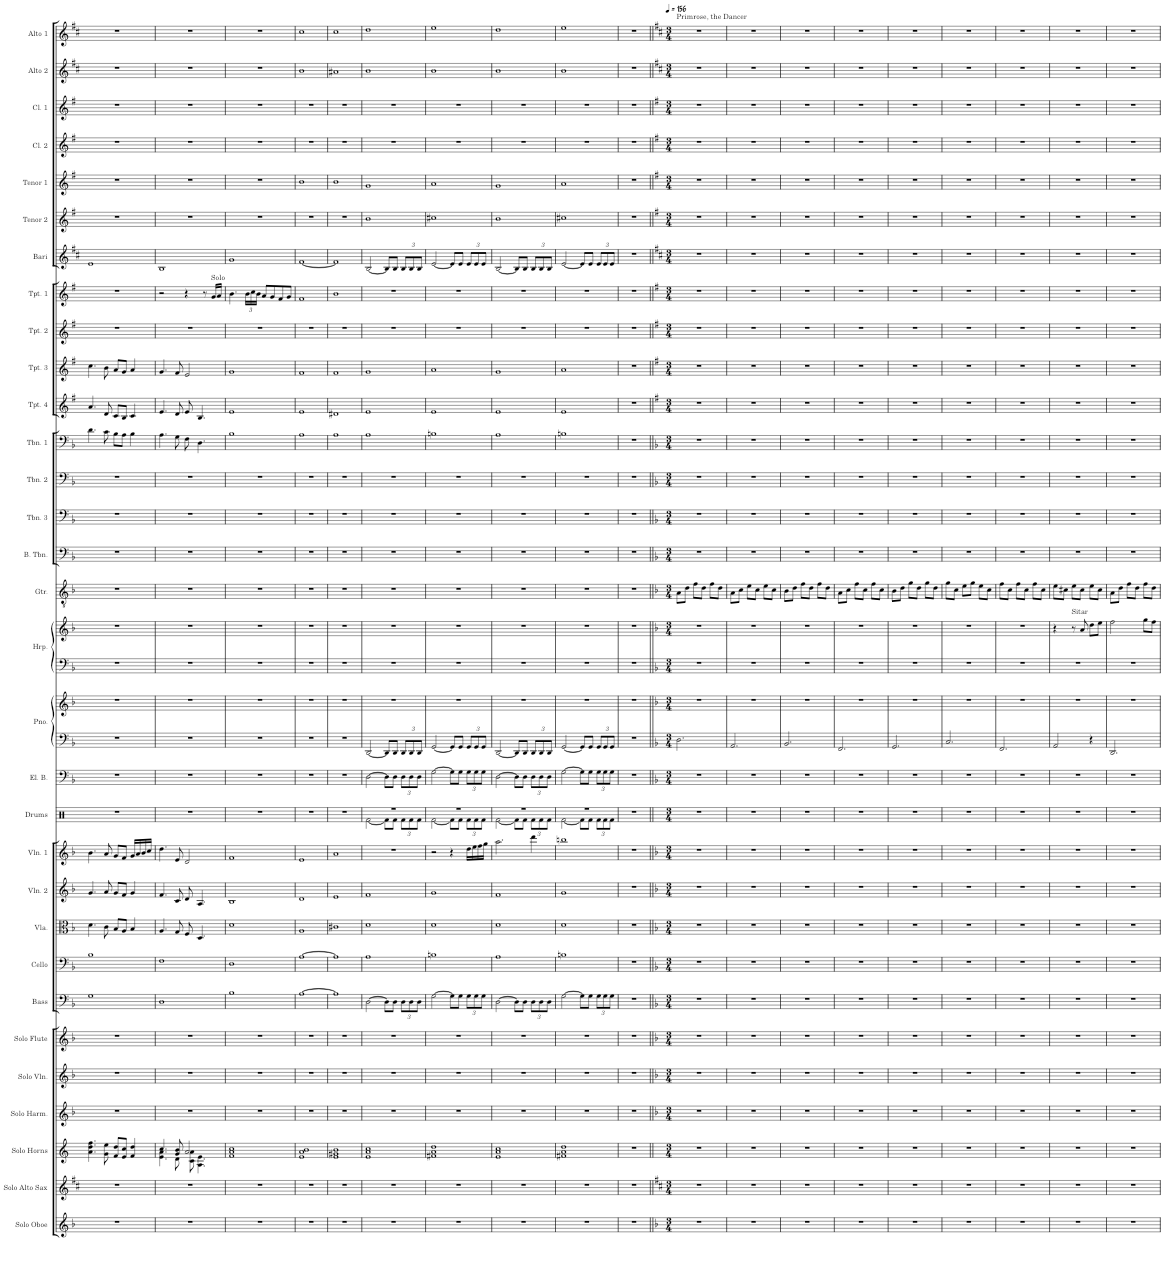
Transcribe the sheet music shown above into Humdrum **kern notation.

**kern	**kern	**kern	**kern	**kern	**kern	**kern	**kern	**kern	**kern	**kern	**kern	**kern	**kern	**kern	**kern	**kern	**kern	**kern	**kern	**kern	**kern	**kern	**kern	**kern	**kern	**kern	**kern	**kern	**kern	**kern	**kern	**kern
*part31	*part30	*part29	*part28	*part27	*part26	*part25	*part24	*part23	*part22	*part21	*part20	*part19	*part18	*part18	*part17	*part17	*part16	*part15	*part14	*part13	*part12	*part11	*part10	*part9	*part8	*part7	*part6	*part5	*part4	*part3	*part2	*part1
*staff33	*staff32	*staff31	*staff30	*staff29	*staff28	*staff27	*staff26	*staff25	*staff24	*staff23	*staff22	*staff21	*staff20	*staff19	*staff18	*staff17	*staff16	*staff15	*staff14	*staff13	*staff12	*staff11	*staff10	*staff9	*staff8	*staff7	*staff6	*staff5	*staff4	*staff3	*staff2	*staff1
*I"Solo Oboe (Therion)	*I"Solo Alto Saxophone (Alfyn)	*I"Solo F Horns (3) (Olberic)	*I"Solo Harmonica (Tressa)	*I"Solo Violin (Cyrus, Primrose)	*I"Solo Flute (Ophilia), Alto Flute (Therion)	*I"Bass	*I"Cello	*I"Viola	*I"Violin 2	*I"Violin 1	*I"Drums	*I"Electric Bass	*I"Piano (H'aanit)	*	*I"Harp (acc, Primrose)	*	*I"Guitar	*I"Bass Trombone	*I"Trombone 3	*I"Trombone 2	*I"Trombone 1	*I"Trumpet 4	*I"Trumpet 3	*I"Trumpet 2	*I"Trumpet 1	*I"Bari Sax	*I"Tenor Sax 2	*I"Tenor Sax 1	*I"Clarinet 2	*I"Clarinet 1	*I"Alto Sax 2	*I"Alto Sax 1
*I'Solo Oboe	*I'Solo Alto Sax	*I'Solo Horns	*I'Solo Harm.	*I'Solo Vln.	*I'Solo Flute	*I'Bass	*I'Cello	*I'Vla.	*I'Vln. 2	*I'Vln. 1	*I'Drums	*I'El. B.	*I'Pno.	*	*I'Hrp.	*	*I'Gtr.	*I'B. Tbn.	*I'Tbn. 3	*I'Tbn. 2	*I'Tbn. 1	*I'Tpt. 4	*I'Tpt. 3	*I'Tpt. 2	*I'Tpt. 1	*I'Bari	*I'Tenor 2	*I'Tenor 1	*I'Cl. 2	*I'Cl. 1	*I'Alto 2	*I'Alto 1
!!LO:PB:g=z
*clefG2	*clefG2	*clefG2	*clefG2	*clefG2	*clefG2	*clefF4	*clefF4	*clefC3	*clefG2	*clefG2	*clefX	*clefF4	*clefF4	*clefG2	*clefF4	*clefG2	*clefGv2	*clefF4	*clefF4	*clefF4	*clefF4	*clefG2	*clefG2	*clefG2	*clefG2	*clefG2	*clefG2	*clefG2	*clefG2	*clefG2	*clefG2	*clefG2
*	*Trd5c9	*Trd4c7	*	*	*	*Trd7c12	*	*	*	*	*	*Trd7c12	*	*	*	*	*	*	*	*	*	*Trd1c2	*Trd1c2	*Trd1c2	*Trd1c2	*Trd12c21	*Trd8c14	*Trd8c14	*Trd1c2	*Trd1c2	*Trd5c9	*Trd5c9
*k[b-]	*k[f#c#]	*k[]	*k[b-]	*k[b-]	*k[b-]	*k[b-]	*k[b-]	*k[b-]	*k[b-]	*k[b-]	*k[]	*k[b-]	*k[b-]	*k[b-]	*k[b-]	*k[b-]	*k[b-]	*k[b-]	*k[b-]	*k[b-]	*k[b-]	*k[f#]	*k[f#]	*k[f#]	*k[f#]	*k[f#c#]	*k[f#]	*k[f#]	*k[f#]	*k[f#]	*k[f#c#]	*k[f#c#]
*M4/4	*M4/4	*M4/4	*M4/4	*M4/4	*M4/4	*M4/4	*M4/4	*M4/4	*M4/4	*M4/4	*M4/4	*M4/4	*M4/4	*M4/4	*M4/4	*M4/4	*M4/4	*M4/4	*M4/4	*M4/4	*M4/4	*M4/4	*M4/4	*M4/4	*M4/4	*M4/4	*M4/4	*M4/4	*M4/4	*M4/4	*M4/4	*M4/4
=191	=191	=191	=191	=191	=191	=191	=191	=191	=191	=191	=191	=191	=191	=191	=191	=191	=191	=191	=191	=191	=191	=191	=191	=191	=191	=191	=191	=191	=191	=191	=191	=191
1r	1r	4.a\ 4.dd\ 4.ff\	1r	1r	1r	1G	1B-	4.d\	4.g/	4.b-\	1r	1r	1r	1r	1r	1r	1r	1r	1r	1r	4.d\	4.a/	4.cc\	1r	1r	1e	1r	1r	1r	1r	1r	1r
.	.	8g\ 8ee\	.	.	.	.	.	8c\	8a/	8a/	.	.	.	.	.	.	.	.	.	.	8c\	8d/	8b\	.	.	.	.	.	.	.	.	.
.	.	8f/ 8dd/L	.	.	.	.	.	8B-/L	8g/L	8g/L	.	.	.	.	.	.	.	.	.	.	8B-\L	8c/L	8a/L	.	.	.	.	.	.	.	.	.
.	.	8e/ 8cc/J	.	.	.	.	.	8A/J	8f/J	8f/J	.	.	.	.	.	.	.	.	.	.	8A\J	8B/J	8g/J	.	.	.	.	.	.	.	.	.
.	.	4f/ 4dd/	.	.	.	.	.	4B-/	4g/	16g/LL	.	.	.	.	.	.	.	.	.	.	4B-\	4c/	4a/	.	.	.	.	.	.	.	.	.
.	.	.	.	.	.	.	.	.	.	16a/	.	.	.	.	.	.	.	.	.	.	.	.	.	.	.	.	.	.	.	.	.	.
.	.	.	.	.	.	.	.	.	.	16b-/	.	.	.	.	.	.	.	.	.	.	.	.	.	.	.	.	.	.	.	.	.	.
.	.	.	.	.	.	.	.	.	.	16cc/JJ	.	.	.	.	.	.	.	.	.	.	.	.	.	.	.	.	.	.	.	.	.	.
=192	=192	=192	=192	=192	=192	=192	=192	=192	=192	=192	=192	=192	=192	=192	=192	=192	=192	=192	=192	=192	=192	=192	=192	=192	=192	=192	=192	=192	=192	=192	=192	=192
*	*	*^	*	*	*	*	*	*	*	*	*	*	*	*	*	*	*	*	*	*	*	*	*	*	*	*	*	*	*	*	*	*
1r	1r	4.cc/	4.e\ 4.a\	1r	1r	1r	1D	1F	4.A/	4.f/	4.dd\	1r	1r	1r	1r	1r	1r	1r	1r	1r	1r	4.A\	4.e/	4.g/	1r	2r	1B	1r	1r	1r	1r	1r	1r
.	.	8g/ 8b/	8d\	.	.	.	.	.	8G/	8c/	8e/	.	.	.	.	.	.	.	.	.	.	8G\	8d/	8f#/	.	.	.	.	.	.	.	.	.
.	.	2a/	8c\ 8a\	.	.	.	.	.	8F/	8d/	2d/	.	.	.	.	.	.	.	.	.	.	8F\	8e/	2e/	.	4r	.	.	.	.	.	.	.
.	.	.	4.A\ 4.e\	.	.	.	.	.	4.D/	4.A/	.	.	.	.	.	.	.	.	.	.	.	4.D\	4.B/	.	.	.	.	.	.	.	.	.	.
.	.	.	.	.	.	.	.	.	.	.	.	.	.	.	.	.	.	.	.	.	.	.	.	.	.	8r	.	.	.	.	.	.	.
!	!	!	!	!	!	!	!	!	!	!	!	!	!	!	!	!	!	!	!	!	!	!	!	!	!	!LO:TX:a:t=Solo	!	!	!	!	!	!	!
.	.	.	.	.	.	.	.	.	.	.	.	.	.	.	.	.	.	.	.	.	.	.	.	.	.	16g/LL	.	.	.	.	.	.	.
.	.	.	.	.	.	.	.	.	.	.	.	.	.	.	.	.	.	.	.	.	.	.	.	.	.	16a/JJ	.	.	.	.	.	.	.
*	*	*v	*v	*	*	*	*	*	*	*	*	*	*	*	*	*	*	*	*	*	*	*	*	*	*	*	*	*	*	*	*	*	*
=193	=193	=193	=193	=193	=193	=193	=193	=193	=193	=193	=193	=193	=193	=193	=193	=193	=193	=193	=193	=193	=193	=193	=193	=193	=193	=193	=193	=193	=193	=193	=193	=193
1r	1r	1f 1a 1cc	1r	1r	1r	1B-	1D	1d	1B-	1f	1r	1r	1r	1r	1r	1r	1r	1r	1r	1r	1B-	1e	1g	1r	4.b\	1g	1r	1r	1r	1r	1r	1r
*	*	*	*	*	*	*	*	*	*	*	*	*	*	*	*	*	*	*	*	*	*	*	*	*	*Xbrackettup	*	*	*	*	*	*	*
.	.	.	.	.	.	.	.	.	.	.	.	.	.	.	.	.	.	.	.	.	.	.	.	.	24b\LL	.	.	.	.	.	.	.
.	.	.	.	.	.	.	.	.	.	.	.	.	.	.	.	.	.	.	.	.	.	.	.	.	24cc\	.	.	.	.	.	.	.
.	.	.	.	.	.	.	.	.	.	.	.	.	.	.	.	.	.	.	.	.	.	.	.	.	24b\JJ	.	.	.	.	.	.	.
.	.	.	.	.	.	.	.	.	.	.	.	.	.	.	.	.	.	.	.	.	.	.	.	.	8a/L	.	.	.	.	.	.	.
.	.	.	.	.	.	.	.	.	.	.	.	.	.	.	.	.	.	.	.	.	.	.	.	.	8g/	.	.	.	.	.	.	.
.	.	.	.	.	.	.	.	.	.	.	.	.	.	.	.	.	.	.	.	.	.	.	.	.	8f#/	.	.	.	.	.	.	.
.	.	.	.	.	.	.	.	.	.	.	.	.	.	.	.	.	.	.	.	.	.	.	.	.	8g/J	.	.	.	.	.	.	.
=194	=194	=194	=194	=194	=194	=194	=194	=194	=194	=194	=194	=194	=194	=194	=194	=194	=194	=194	=194	=194	=194	=194	=194	=194	=194	=194	=194	=194	=194	=194	=194	=194
1r	1r	1e 1a 1b	1r	1r	1r	[1A	[1A	1A	1d	1e	1r	1r	1r	1r	1r	1r	1r	1r	1r	1r	1A	1e	1f#	1r	1f#	[1f#	1r	1b	1r	1r	1b	1cc#
=195	=195	=195	=195	=195	=195	=195	=195	=195	=195	=195	=195	=195	=195	=195	=195	=195	=195	=195	=195	=195	=195	=195	=195	=195	=195	=195	=195	=195	=195	=195	=195	=195
1r	1r	1e 1g#X 1b	1r	1r	1r	1A]	1A]	1c#X	1e	1a	1r	1r	1r	1r	1r	1r	1r	1r	1r	1r	1A	1d#X	1f#	1r	1b	1f#]	1r	1b	1r	1r	1a#X	1cc#
=196	=196	=196	=196	=196	=196	=196	=196	=196	=196	=196	=196	=196	=196	=196	=196	=196	=196	=196	=196	=196	=196	=196	=196	=196	=196	=196	=196	=196	=196	=196	=196	=196
*	*	*	*	*	*	*	*	*	*	*	*^	*	*	*	*	*	*	*	*	*	*	*	*	*	*	*	*	*	*	*	*	*
1r	1r	1e 1a 1cc	1r	1r	1r	[2D\	1A	1d	1f	1r	1r	[2Rf\	[2D\	[2DD/	1r	1r	1r	1r	1r	1r	1r	1A	1e	1g	1r	1r	[2B/	1b	1g	1r	1r	1b	1dd
.	.	.	.	.	.	8D\L]	.	.	.	.	.	8Rf\L]	8D\L]	8DD/L]	.	.	.	.	.	.	.	.	.	.	.	.	8B/L]	.	.	.	.	.	.
.	.	.	.	.	.	8D\J	.	.	.	.	.	8Rf\J	8D\J	8DD/J	.	.	.	.	.	.	.	.	.	.	.	.	8B/J	.	.	.	.	.	.
*	*	*	*	*	*	*Xbrackettup	*	*	*	*	*	*Xbrackettup	*Xbrackettup	*Xbrackettup	*	*	*	*	*	*	*	*	*	*	*	*	*Xbrackettup	*	*	*	*	*	*
.	.	.	.	.	.	12D\L	.	.	.	.	.	12Rf\L	12D\L	12DD/L	.	.	.	.	.	.	.	.	.	.	.	.	12B/L	.	.	.	.	.	.
.	.	.	.	.	.	12D\	.	.	.	.	.	12Rf\	12D\	12DD/	.	.	.	.	.	.	.	.	.	.	.	.	12B/	.	.	.	.	.	.
.	.	.	.	.	.	12D\J	.	.	.	.	.	12Rf\J	12D\J	12DD/J	.	.	.	.	.	.	.	.	.	.	.	.	12B/J	.	.	.	.	.	.
=197	=197	=197	=197	=197	=197	=197	=197	=197	=197	=197	=197	=197	=197	=197	=197	=197	=197	=197	=197	=197	=197	=197	=197	=197	=197	=197	=197	=197	=197	=197	=197	=197	=197
1r	1r	1f#X 1a 1dd	1r	1r	1r	[2G\	1Bn	1d	1g	2r	1r	[2Rf\	[2G\	[2GG/	1r	1r	1r	1r	1r	1r	1r	1Bn	1e	1a	1r	1r	[2e/	1cc#X	1a	1r	1r	1b	1ee
.	.	.	.	.	.	8G\L]	.	.	.	4r	.	8Rf\L]	8G\L]	8GG/L]	.	.	.	.	.	.	.	.	.	.	.	.	8e/L]	.	.	.	.	.	.
.	.	.	.	.	.	8G\J	.	.	.	.	.	8Rf\J	8G\J	8GG/J	.	.	.	.	.	.	.	.	.	.	.	.	8e/J	.	.	.	.	.	.
.	.	.	.	.	.	12G\L	.	.	.	16dd\LL	.	12Rf\L	12G\L	12GG/L	.	.	.	.	.	.	.	.	.	.	.	.	12e/L	.	.	.	.	.	.
.	.	.	.	.	.	.	.	.	.	16ee\	.	.	.	.	.	.	.	.	.	.	.	.	.	.	.	.	.	.	.	.	.	.	.
.	.	.	.	.	.	12G\	.	.	.	.	.	12Rf\	12G\	12GG/	.	.	.	.	.	.	.	.	.	.	.	.	12e/	.	.	.	.	.	.
.	.	.	.	.	.	.	.	.	.	16ff\	.	.	.	.	.	.	.	.	.	.	.	.	.	.	.	.	.	.	.	.	.	.	.
.	.	.	.	.	.	12G\J	.	.	.	.	.	12Rf\J	12G\J	12GG/J	.	.	.	.	.	.	.	.	.	.	.	.	12e/J	.	.	.	.	.	.
.	.	.	.	.	.	.	.	.	.	16gg\JJ	.	.	.	.	.	.	.	.	.	.	.	.	.	.	.	.	.	.	.	.	.	.	.
=198	=198	=198	=198	=198	=198	=198	=198	=198	=198	=198	=198	=198	=198	=198	=198	=198	=198	=198	=198	=198	=198	=198	=198	=198	=198	=198	=198	=198	=198	=198	=198	=198	=198
1r	1r	1e 1a 1cc	1r	1r	1r	[2D\	1A	1d	1f	2.aa\	1r	[2Rf\	[2D\	[2DD/	1r	1r	1r	1r	1r	1r	1r	1A	1e	1g	1r	1r	[2B/	1b	1g	1r	1r	1b	1dd
.	.	.	.	.	.	8D\L]	.	.	.	.	.	8Rf\L]	8D\L]	8DD/L]	.	.	.	.	.	.	.	.	.	.	.	.	8B/L]	.	.	.	.	.	.
.	.	.	.	.	.	8D\J	.	.	.	.	.	8Rf\J	8D\J	8DD/J	.	.	.	.	.	.	.	.	.	.	.	.	8B/J	.	.	.	.	.	.
.	.	.	.	.	.	12D\L	.	.	.	4ddd\	.	12Rf\L	12D\L	12DD/L	.	.	.	.	.	.	.	.	.	.	.	.	12B/L	.	.	.	.	.	.
.	.	.	.	.	.	12D\	.	.	.	.	.	12Rf\	12D\	12DD/	.	.	.	.	.	.	.	.	.	.	.	.	12B/	.	.	.	.	.	.
.	.	.	.	.	.	12D\J	.	.	.	.	.	12Rf\J	12D\J	12DD/J	.	.	.	.	.	.	.	.	.	.	.	.	12B/J	.	.	.	.	.	.
=199	=199	=199	=199	=199	=199	=199	=199	=199	=199	=199	=199	=199	=199	=199	=199	=199	=199	=199	=199	=199	=199	=199	=199	=199	=199	=199	=199	=199	=199	=199	=199	=199	=199
1r	1r	1f#X 1a 1dd	1r	1r	1r	[2G\	1Bn	1d	1g	1bbn	1r	[2Rf\	[2G\	[2GG/	1r	1r	1r	1r	1r	1r	1r	1Bn	1e	1a	1r	1r	[2e/	1cc#X	1a	1r	1r	1b	1ee
.	.	.	.	.	.	8G\L]	.	.	.	.	.	8Rf\L]	8G\L]	8GG/L]	.	.	.	.	.	.	.	.	.	.	.	.	8e/L]	.	.	.	.	.	.
.	.	.	.	.	.	8G\J	.	.	.	.	.	8Rf\J	8G\J	8GG/J	.	.	.	.	.	.	.	.	.	.	.	.	8e/J	.	.	.	.	.	.
.	.	.	.	.	.	12G\L	.	.	.	.	.	12Rf\L	12G\L	12GG/L	.	.	.	.	.	.	.	.	.	.	.	.	12e/L	.	.	.	.	.	.
.	.	.	.	.	.	12G\	.	.	.	.	.	12Rf\	12G\	12GG/	.	.	.	.	.	.	.	.	.	.	.	.	12e/	.	.	.	.	.	.
.	.	.	.	.	.	12G\J	.	.	.	.	.	12Rf\J	12G\J	12GG/J	.	.	.	.	.	.	.	.	.	.	.	.	12e/J	.	.	.	.	.	.
*	*	*	*	*	*	*	*	*	*	*	*v	*v	*	*	*	*	*	*	*	*	*	*	*	*	*	*	*	*	*	*	*	*	*
=200	=200	=200	=200	=200	=200	=200	=200	=200	=200	=200	=200	=200	=200	=200	=200	=200	=200	=200	=200	=200	=200	=200	=200	=200	=200	=200	=200	=200	=200	=200	=200	=200
1r	1r	1r	1r	1r	1r	1r	1r	1r	1r	1r	1r	1r	1r	1r	1r	1r	1r	1r	1r	1r	1r	1r	1r	1r	1r	1r	1r	1r	1r	1r	1r	1r
=201||	=201||	=201||	=201||	=201||	=201||	=201||	=201||	=201||	=201||	=201||	=201||	=201||	=201||	=201||	=201||	=201||	=201||	=201||	=201||	=201||	=201||	=201||	=201||	=201||	=201||	=201||	=201||	=201||	=201||	=201||	=201||	=201||
*k[b-]	*k[f#c#]	*k[]	*k[b-]	*k[b-]	*k[b-]	*k[b-]	*k[b-]	*k[b-]	*k[b-]	*k[b-]	*	*k[b-]	*k[b-]	*k[b-]	*k[b-]	*k[b-]	*k[b-]	*k[b-]	*k[b-]	*k[b-]	*k[b-]	*k[f#]	*k[f#]	*k[f#]	*k[f#]	*k[f#c#]	*k[f#]	*k[f#]	*k[f#]	*k[f#]	*k[f#c#]	*k[f#c#]
*M3/4	*M3/4	*M3/4	*M3/4	*M3/4	*M3/4	*M3/4	*M3/4	*M3/4	*M3/4	*M3/4	*M3/4	*M3/4	*M3/4	*M3/4	*M3/4	*M3/4	*M3/4	*M3/4	*M3/4	*M3/4	*M3/4	*M3/4	*M3/4	*M3/4	*M3/4	*M3/4	*M3/4	*M3/4	*M3/4	*M3/4	*M3/4	*M3/4
*	*	*	*	*	*	*	*	*	*	*	*	*	*	*	*	*	*	*	*	*	*	*	*	*	*	*	*	*	*	*	*	*MM156
!	!	!	!	!	!	!	!	!	!	!	!	!	!	!	!	!	!	!	!	!	!	!	!	!	!	!	!	!	!	!	!	!LO:TX:a:t=Primrose, the Dancer
2.r	2.r	2.r	2.r	2.r	2.r	2.r	2.r	2.r	2.r	2.r	2.r	2.r	2.D\	2.r	2.r	2.r	8A\L	2.r	2.r	2.r	2.r	2.r	2.r	2.r	2.r	2.r	2.r	2.r	2.r	2.r	2.r	2.r
.	.	.	.	.	.	.	.	.	.	.	.	.	.	.	.	.	8d\J	.	.	.	.	.	.	.	.	.	.	.	.	.	.	.
.	.	.	.	.	.	.	.	.	.	.	.	.	.	.	.	.	8f\L	.	.	.	.	.	.	.	.	.	.	.	.	.	.	.
.	.	.	.	.	.	.	.	.	.	.	.	.	.	.	.	.	8d\J	.	.	.	.	.	.	.	.	.	.	.	.	.	.	.
.	.	.	.	.	.	.	.	.	.	.	.	.	.	.	.	.	8f\L	.	.	.	.	.	.	.	.	.	.	.	.	.	.	.
.	.	.	.	.	.	.	.	.	.	.	.	.	.	.	.	.	8d\J	.	.	.	.	.	.	.	.	.	.	.	.	.	.	.
=202	=202	=202	=202	=202	=202	=202	=202	=202	=202	=202	=202	=202	=202	=202	=202	=202	=202	=202	=202	=202	=202	=202	=202	=202	=202	=202	=202	=202	=202	=202	=202	=202
2.r	2.r	2.r	2.r	2.r	2.r	2.r	2.r	2.r	2.r	2.r	2.r	2.r	2.AA/	2.r	2.r	2.r	8A\L	2.r	2.r	2.r	2.r	2.r	2.r	2.r	2.r	2.r	2.r	2.r	2.r	2.r	2.r	2.r
.	.	.	.	.	.	.	.	.	.	.	.	.	.	.	.	.	8c\J	.	.	.	.	.	.	.	.	.	.	.	.	.	.	.
.	.	.	.	.	.	.	.	.	.	.	.	.	.	.	.	.	8e\L	.	.	.	.	.	.	.	.	.	.	.	.	.	.	.
.	.	.	.	.	.	.	.	.	.	.	.	.	.	.	.	.	8c\J	.	.	.	.	.	.	.	.	.	.	.	.	.	.	.
.	.	.	.	.	.	.	.	.	.	.	.	.	.	.	.	.	8e\L	.	.	.	.	.	.	.	.	.	.	.	.	.	.	.
.	.	.	.	.	.	.	.	.	.	.	.	.	.	.	.	.	8c\J	.	.	.	.	.	.	.	.	.	.	.	.	.	.	.
=203	=203	=203	=203	=203	=203	=203	=203	=203	=203	=203	=203	=203	=203	=203	=203	=203	=203	=203	=203	=203	=203	=203	=203	=203	=203	=203	=203	=203	=203	=203	=203	=203
2.r	2.r	2.r	2.r	2.r	2.r	2.r	2.r	2.r	2.r	2.r	2.r	2.r	2.BB-/	2.r	2.r	2.r	8B-\L	2.r	2.r	2.r	2.r	2.r	2.r	2.r	2.r	2.r	2.r	2.r	2.r	2.r	2.r	2.r
.	.	.	.	.	.	.	.	.	.	.	.	.	.	.	.	.	8d\J	.	.	.	.	.	.	.	.	.	.	.	.	.	.	.
.	.	.	.	.	.	.	.	.	.	.	.	.	.	.	.	.	8f\L	.	.	.	.	.	.	.	.	.	.	.	.	.	.	.
.	.	.	.	.	.	.	.	.	.	.	.	.	.	.	.	.	8d\J	.	.	.	.	.	.	.	.	.	.	.	.	.	.	.
.	.	.	.	.	.	.	.	.	.	.	.	.	.	.	.	.	8f\L	.	.	.	.	.	.	.	.	.	.	.	.	.	.	.
.	.	.	.	.	.	.	.	.	.	.	.	.	.	.	.	.	8d\J	.	.	.	.	.	.	.	.	.	.	.	.	.	.	.
=204	=204	=204	=204	=204	=204	=204	=204	=204	=204	=204	=204	=204	=204	=204	=204	=204	=204	=204	=204	=204	=204	=204	=204	=204	=204	=204	=204	=204	=204	=204	=204	=204
2.r	2.r	2.r	2.r	2.r	2.r	2.r	2.r	2.r	2.r	2.r	2.r	2.r	2.FF/	2.r	2.r	2.r	8A\L	2.r	2.r	2.r	2.r	2.r	2.r	2.r	2.r	2.r	2.r	2.r	2.r	2.r	2.r	2.r
.	.	.	.	.	.	.	.	.	.	.	.	.	.	.	.	.	8c\J	.	.	.	.	.	.	.	.	.	.	.	.	.	.	.
.	.	.	.	.	.	.	.	.	.	.	.	.	.	.	.	.	8f\L	.	.	.	.	.	.	.	.	.	.	.	.	.	.	.
.	.	.	.	.	.	.	.	.	.	.	.	.	.	.	.	.	8c\J	.	.	.	.	.	.	.	.	.	.	.	.	.	.	.
.	.	.	.	.	.	.	.	.	.	.	.	.	.	.	.	.	8f\L	.	.	.	.	.	.	.	.	.	.	.	.	.	.	.
.	.	.	.	.	.	.	.	.	.	.	.	.	.	.	.	.	8c\J	.	.	.	.	.	.	.	.	.	.	.	.	.	.	.
=205	=205	=205	=205	=205	=205	=205	=205	=205	=205	=205	=205	=205	=205	=205	=205	=205	=205	=205	=205	=205	=205	=205	=205	=205	=205	=205	=205	=205	=205	=205	=205	=205
2.r	2.r	2.r	2.r	2.r	2.r	2.r	2.r	2.r	2.r	2.r	2.r	2.r	2.GG/	2.r	2.r	2.r	8B-\L	2.r	2.r	2.r	2.r	2.r	2.r	2.r	2.r	2.r	2.r	2.r	2.r	2.r	2.r	2.r
.	.	.	.	.	.	.	.	.	.	.	.	.	.	.	.	.	8d\J	.	.	.	.	.	.	.	.	.	.	.	.	.	.	.
.	.	.	.	.	.	.	.	.	.	.	.	.	.	.	.	.	8g\L	.	.	.	.	.	.	.	.	.	.	.	.	.	.	.
.	.	.	.	.	.	.	.	.	.	.	.	.	.	.	.	.	8d\J	.	.	.	.	.	.	.	.	.	.	.	.	.	.	.
.	.	.	.	.	.	.	.	.	.	.	.	.	.	.	.	.	8g\L	.	.	.	.	.	.	.	.	.	.	.	.	.	.	.
.	.	.	.	.	.	.	.	.	.	.	.	.	.	.	.	.	8d\J	.	.	.	.	.	.	.	.	.	.	.	.	.	.	.
=206	=206	=206	=206	=206	=206	=206	=206	=206	=206	=206	=206	=206	=206	=206	=206	=206	=206	=206	=206	=206	=206	=206	=206	=206	=206	=206	=206	=206	=206	=206	=206	=206
2.r	2.r	2.r	2.r	2.r	2.r	2.r	2.r	2.r	2.r	2.r	2.r	2.r	2.C/	2.r	2.r	2.r	8g\L	2.r	2.r	2.r	2.r	2.r	2.r	2.r	2.r	2.r	2.r	2.r	2.r	2.r	2.r	2.r
.	.	.	.	.	.	.	.	.	.	.	.	.	.	.	.	.	8c\J	.	.	.	.	.	.	.	.	.	.	.	.	.	.	.
.	.	.	.	.	.	.	.	.	.	.	.	.	.	.	.	.	8e\L	.	.	.	.	.	.	.	.	.	.	.	.	.	.	.
.	.	.	.	.	.	.	.	.	.	.	.	.	.	.	.	.	8g\J	.	.	.	.	.	.	.	.	.	.	.	.	.	.	.
.	.	.	.	.	.	.	.	.	.	.	.	.	.	.	.	.	8e\L	.	.	.	.	.	.	.	.	.	.	.	.	.	.	.
.	.	.	.	.	.	.	.	.	.	.	.	.	.	.	.	.	8c\J	.	.	.	.	.	.	.	.	.	.	.	.	.	.	.
=207	=207	=207	=207	=207	=207	=207	=207	=207	=207	=207	=207	=207	=207	=207	=207	=207	=207	=207	=207	=207	=207	=207	=207	=207	=207	=207	=207	=207	=207	=207	=207	=207
2.r	2.r	2.r	2.r	2.r	2.r	2.r	2.r	2.r	2.r	2.r	2.r	2.r	2.FF/	2.r	2.r	2.r	8f\L	2.r	2.r	2.r	2.r	2.r	2.r	2.r	2.r	2.r	2.r	2.r	2.r	2.r	2.r	2.r
.	.	.	.	.	.	.	.	.	.	.	.	.	.	.	.	.	8c\J	.	.	.	.	.	.	.	.	.	.	.	.	.	.	.
.	.	.	.	.	.	.	.	.	.	.	.	.	.	.	.	.	8f\L	.	.	.	.	.	.	.	.	.	.	.	.	.	.	.
.	.	.	.	.	.	.	.	.	.	.	.	.	.	.	.	.	8c\J	.	.	.	.	.	.	.	.	.	.	.	.	.	.	.
.	.	.	.	.	.	.	.	.	.	.	.	.	.	.	.	.	8f\L	.	.	.	.	.	.	.	.	.	.	.	.	.	.	.
.	.	.	.	.	.	.	.	.	.	.	.	.	.	.	.	.	8c\J	.	.	.	.	.	.	.	.	.	.	.	.	.	.	.
=208	=208	=208	=208	=208	=208	=208	=208	=208	=208	=208	=208	=208	=208	=208	=208	=208	=208	=208	=208	=208	=208	=208	=208	=208	=208	=208	=208	=208	=208	=208	=208	=208
2.r	2.r	2.r	2.r	2.r	2.r	2.r	2.r	2.r	2.r	2.r	2.r	2.r	2AA/	2.r	2.r	4r	8e\L	2.r	2.r	2.r	2.r	2.r	2.r	2.r	2.r	2.r	2.r	2.r	2.r	2.r	2.r	2.r
.	.	.	.	.	.	.	.	.	.	.	.	.	.	.	.	.	8c#X\J	.	.	.	.	.	.	.	.	.	.	.	.	.	.	.
!	!	!	!	!	!	!	!	!	!	!	!	!	!	!	!	!LO:TX:a:t=Sitar	!	!	!	!	!	!	!	!	!	!	!	!	!	!	!	!
.	.	.	.	.	.	.	.	.	.	.	.	.	.	.	.	8r	8e\L	.	.	.	.	.	.	.	.	.	.	.	.	.	.	.
.	.	.	.	.	.	.	.	.	.	.	.	.	.	.	.	8a/	8c#\J	.	.	.	.	.	.	.	.	.	.	.	.	.	.	.
.	.	.	.	.	.	.	.	.	.	.	.	.	4r	.	.	8dd\L	8e\L	.	.	.	.	.	.	.	.	.	.	.	.	.	.	.
.	.	.	.	.	.	.	.	.	.	.	.	.	.	.	.	8ee\J	8c#\J	.	.	.	.	.	.	.	.	.	.	.	.	.	.	.
=209	=209	=209	=209	=209	=209	=209	=209	=209	=209	=209	=209	=209	=209	=209	=209	=209	=209	=209	=209	=209	=209	=209	=209	=209	=209	=209	=209	=209	=209	=209	=209	=209
2.r	2.r	2.r	2.r	2.r	2.r	2.r	2.r	2.r	2.r	2.r	2.r	2.r	2.DD/	2.r	2.r	2ff\	8A\L	2.r	2.r	2.r	2.r	2.r	2.r	2.r	2.r	2.r	2.r	2.r	2.r	2.r	2.r	2.r
.	.	.	.	.	.	.	.	.	.	.	.	.	.	.	.	.	8d\J	.	.	.	.	.	.	.	.	.	.	.	.	.	.	.
.	.	.	.	.	.	.	.	.	.	.	.	.	.	.	.	.	8f\L	.	.	.	.	.	.	.	.	.	.	.	.	.	.	.
.	.	.	.	.	.	.	.	.	.	.	.	.	.	.	.	.	8d\J	.	.	.	.	.	.	.	.	.	.	.	.	.	.	.
.	.	.	.	.	.	.	.	.	.	.	.	.	.	.	.	8gg\L	8f\L	.	.	.	.	.	.	.	.	.	.	.	.	.	.	.
.	.	.	.	.	.	.	.	.	.	.	.	.	.	.	.	8ff\J	8d\J	.	.	.	.	.	.	.	.	.	.	.	.	.	.	.
=	=	=	=	=	=	=	=	=	=	=	=	=	=	=	=	=	=	=	=	=	=	=	=	=	=	=	=	=	=	=	=	=
*-	*-	*-	*-	*-	*-	*-	*-	*-	*-	*-	*-	*-	*-	*-	*-	*-	*-	*-	*-	*-	*-	*-	*-	*-	*-	*-	*-	*-	*-	*-	*-	*-
